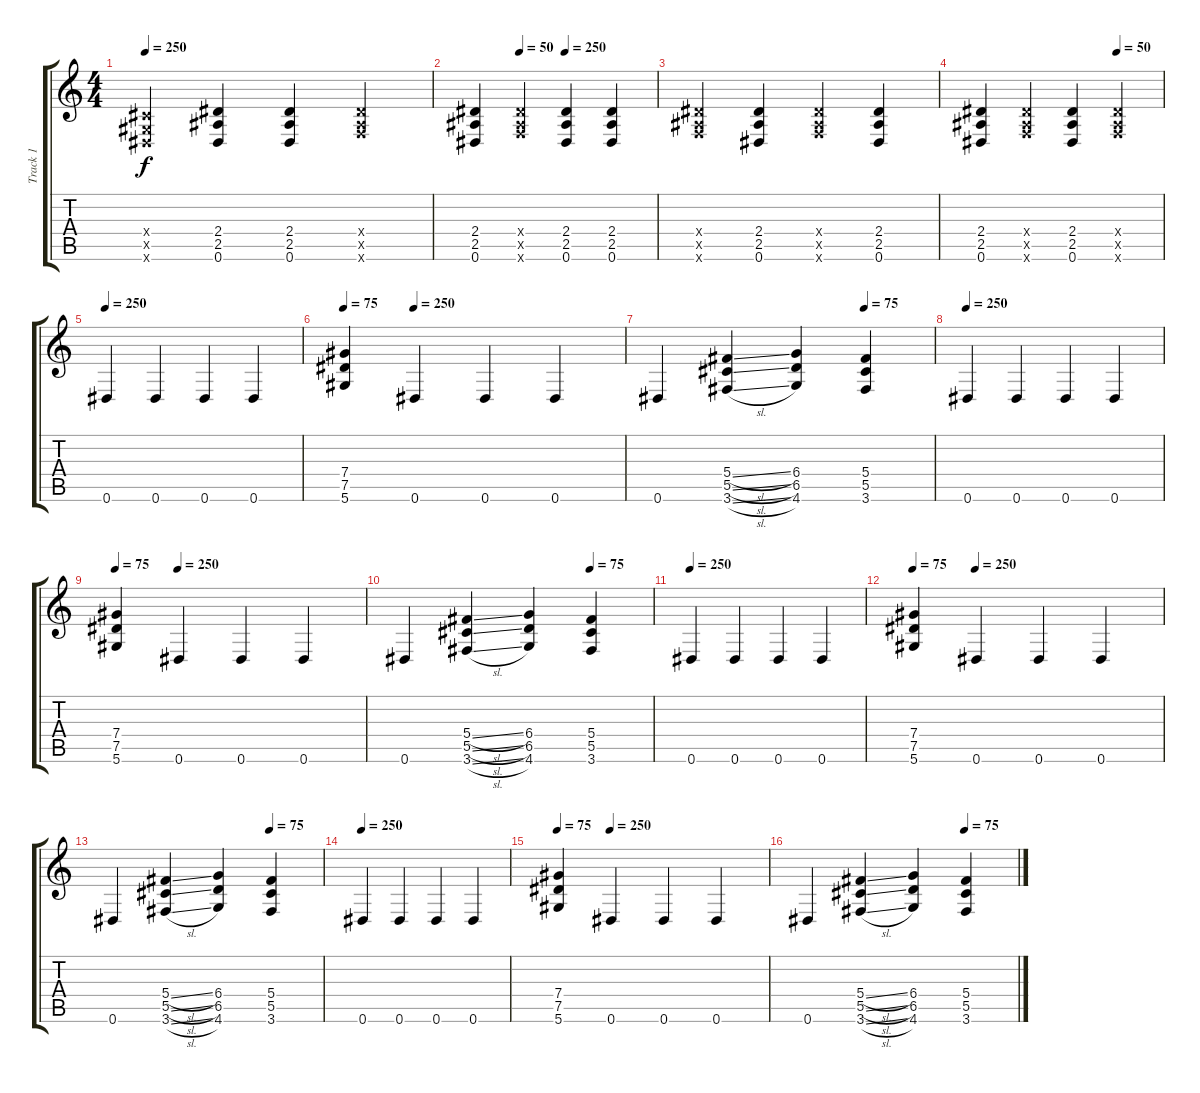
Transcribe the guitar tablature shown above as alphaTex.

\track ("Track 1" "Track 1") {instrument distortionguitar}
\staff {score tabs}
\tuning (Eb4 Bb3 Gb3 Db3 Ab2 Eb2) {hide}
\ts (4 4)
\tempo 250
\clef g2
\ks c
(0.4{x} 0.5{x} 0.6{x}).4{dy f} (2.4 2.5 0.6).4 (2.4 2.5 0.6).4 (2.4{x} 2.5{x} 2.6{x}).4 |
\tempo (50 0.25)
\tempo (250 0.5)
(2.4 2.5 0.6).4 (2.4{x} 2.5{x} 2.6{x}).4 (2.4 2.5 0.6).4 (2.4 2.5 0.6).4 |
(2.4{x} 2.5{x} 2.6{x}).4 (2.4 2.5 0.6).4 (2.4{x} 2.5{x} 2.6{x}).4 (2.4 2.5 0.6).4 |
\tempo (50 0.75)
(2.4 2.5 0.6).4 (2.4{x} 2.5{x} 2.6{x}).4 (2.4 2.5 0.6).4 (2.4{x} 2.5{x} 2.6{x}).4 |
\tempo 250
0.6.4 0.6.4 0.6.4 0.6.4 |
\tempo 75
\tempo (250 0.25)
(7.4 7.5 5.6).4 0.6.4 0.6.4 0.6.4 |
\tempo (75 0.75)
0.6.4 (5.4{sl} 5.5{sl} 3.6{sl}).4 (6.4 6.5 4.6).4 (5.4 5.5 3.6).4 |
\tempo 250
0.6.4 0.6.4 0.6.4 0.6.4 |
\tempo 75
\tempo (250 0.25)
(7.4 7.5 5.6).4 0.6.4 0.6.4 0.6.4 |
\tempo (75 0.75)
0.6.4 (5.4{sl} 5.5{sl} 3.6{sl}).4 (6.4 6.5 4.6).4 (5.4 5.5 3.6).4 |
\tempo 250
0.6.4 0.6.4 0.6.4 0.6.4 |
\tempo 75
\tempo (250 0.25)
(7.4 7.5 5.6).4 0.6.4 0.6.4 0.6.4 |
\tempo (75 0.75)
0.6.4 (5.4{sl} 5.5{sl} 3.6{sl}).4 (6.4 6.5 4.6).4 (5.4 5.5 3.6).4 |
\tempo 250
0.6.4 0.6.4 0.6.4 0.6.4 |
\tempo 75
\tempo (250 0.25)
(7.4 7.5 5.6).4 0.6.4 0.6.4 0.6.4 |
\tempo (75 0.75)
0.6.4 (5.4{sl} 5.5{sl} 3.6{sl}).4 (6.4 6.5 4.6).4 (5.4 5.5 3.6).4
